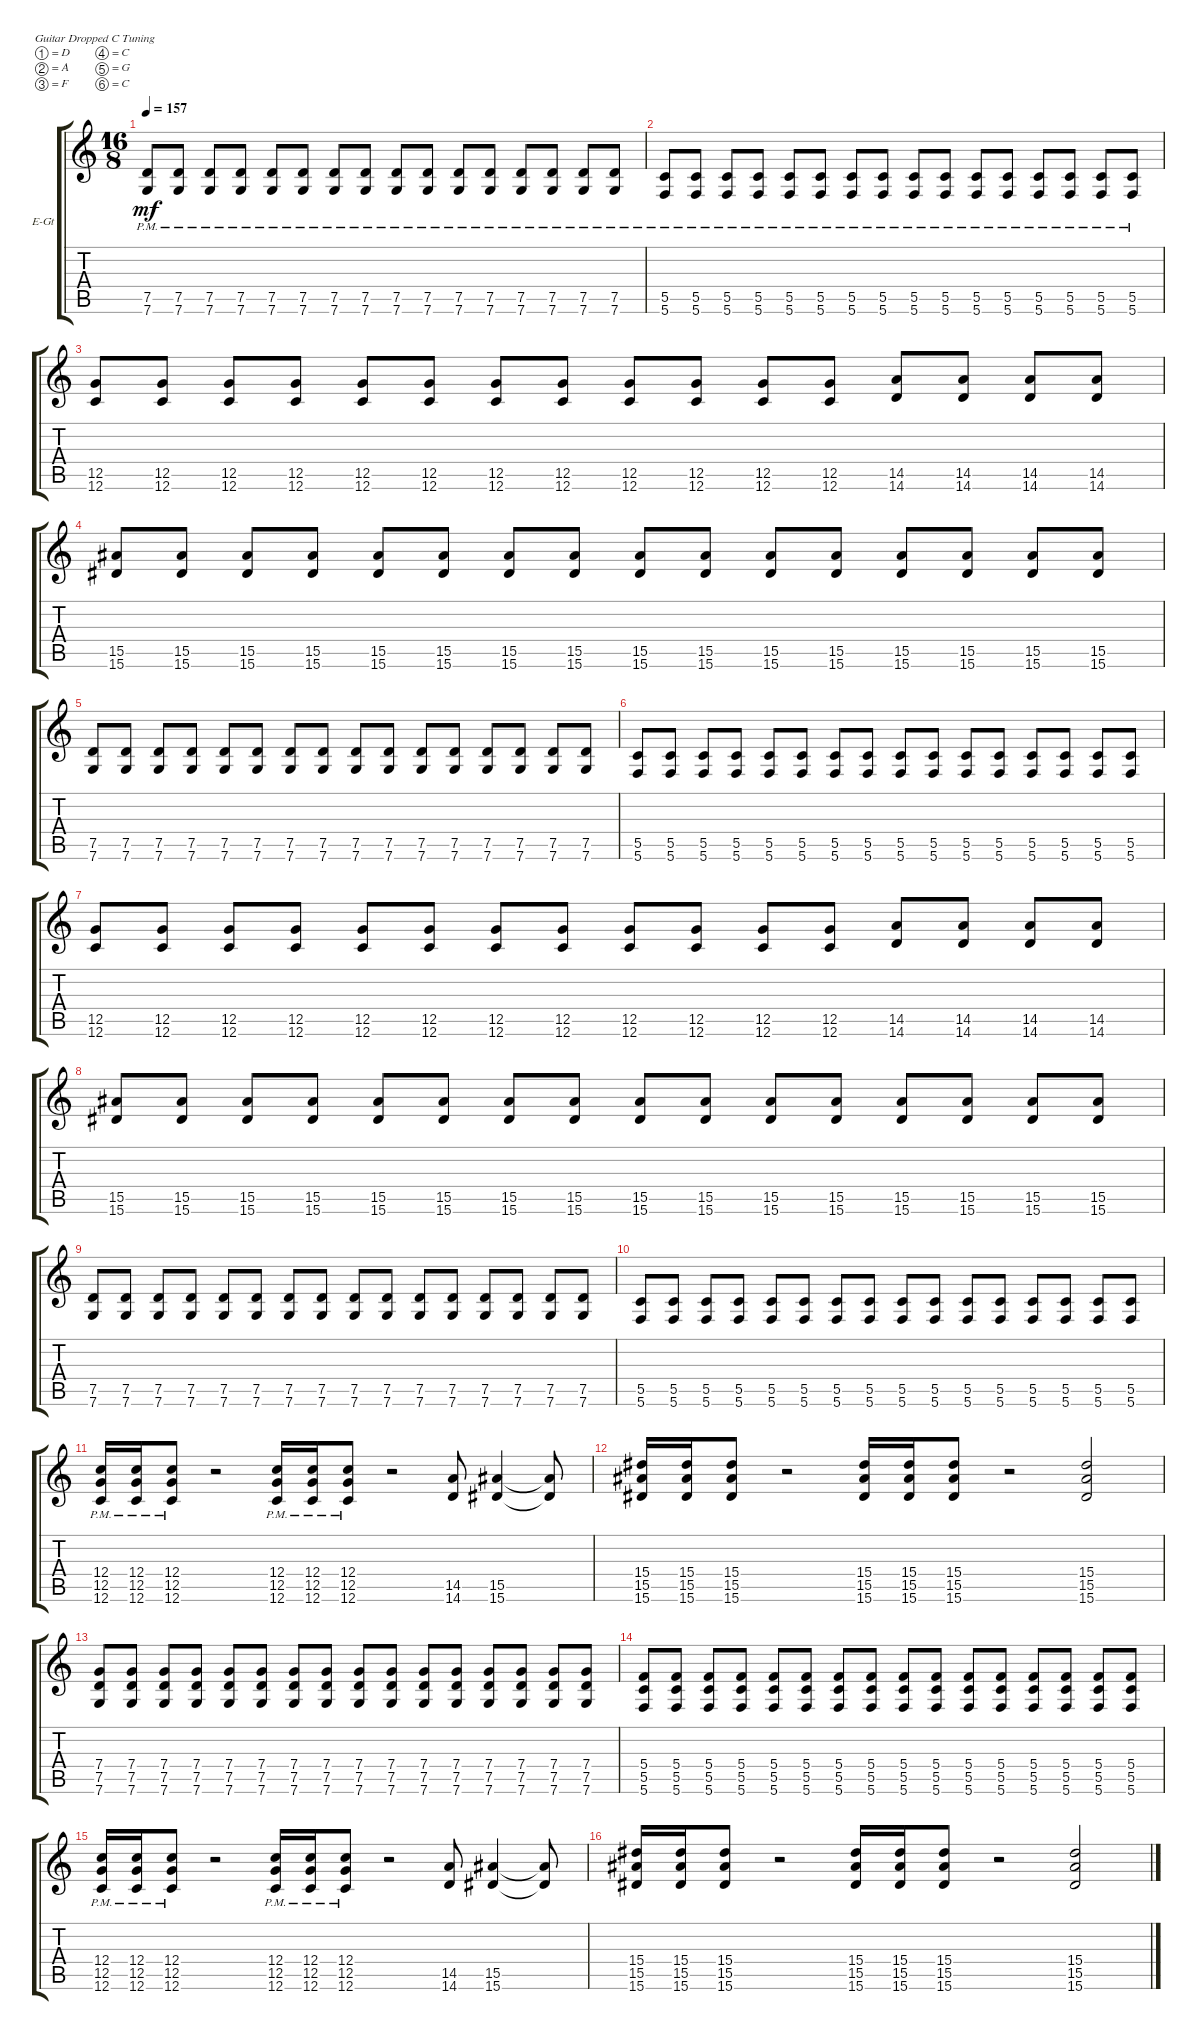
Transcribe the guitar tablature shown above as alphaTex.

\bracketExtendMode groupsimilarinstruments
\firstSystemTrackNameOrientation horizontal
\otherSystemsTrackNameOrientation horizontal
\track ("Electric Guitar 2" "E-Gt") {instrument distortionguitar}
\staff {score tabs}
\tuning (D4 A3 F3 C3 G2 C2)
\ts (16 8)
\tempo 157
\clef g2
\ks c
(7.5{pm} 7.6{pm}).8{dy mf} (7.5{pm} 7.6{pm}).8 (7.5{pm} 7.6{pm}).8 (7.5{pm} 7.6{pm}).8 (7.5{pm} 7.6{pm}).8 (7.5{pm} 7.6{pm}).8 (7.5{pm} 7.6{pm}).8 (7.5{pm} 7.6{pm}).8 (7.5{pm} 7.6{pm}).8 (7.5{pm} 7.6{pm}).8 (7.5{pm} 7.6{pm}).8 (7.5{pm} 7.6{pm}).8 (7.5{pm} 7.6{pm}).8 (7.5{pm} 7.6{pm}).8 (7.5{pm} 7.6{pm}).8 (7.5{pm} 7.6{pm}).8 |
(5.5{pm} 5.6{pm}).8 (5.5{pm} 5.6{pm}).8 (5.5{pm} 5.6{pm}).8 (5.5{pm} 5.6{pm}).8 (5.5{pm} 5.6{pm}).8 (5.5{pm} 5.6{pm}).8 (5.5{pm} 5.6{pm}).8 (5.5{pm} 5.6{pm}).8 (5.5{pm} 5.6{pm}).8 (5.5{pm} 5.6{pm}).8 (5.5{pm} 5.6{pm}).8 (5.5{pm} 5.6{pm}).8 (5.5{pm} 5.6{pm}).8 (5.5{pm} 5.6{pm}).8 (5.5{pm} 5.6{pm}).8 (5.5{pm} 5.6{pm}).8 |
(12.5 12.6).8 (12.5 12.6).8 (12.5 12.6).8 (12.5 12.6).8 (12.5 12.6).8 (12.5 12.6).8 (12.5 12.6).8 (12.5 12.6).8 (12.5 12.6).8 (12.5 12.6).8 (12.5 12.6).8 (12.5 12.6).8 (14.5 14.6).8 (14.5 14.6).8 (14.5 14.6).8 (14.5 14.6).8 |
(15.5 15.6).8 (15.5 15.6).8 (15.5 15.6).8 (15.5 15.6).8 (15.5 15.6).8 (15.5 15.6).8 (15.5 15.6).8 (15.5 15.6).8 (15.5 15.6).8 (15.5 15.6).8 (15.5 15.6).8 (15.5 15.6).8 (15.5 15.6).8 (15.5 15.6).8 (15.5 15.6).8 (15.5 15.6).8 |
(7.5 7.6).8 (7.5 7.6).8 (7.5 7.6).8 (7.5 7.6).8 (7.5 7.6).8 (7.5 7.6).8 (7.5 7.6).8 (7.5 7.6).8 (7.5 7.6).8 (7.5 7.6).8 (7.5 7.6).8 (7.5 7.6).8 (7.5 7.6).8 (7.5 7.6).8 (7.5 7.6).8 (7.5 7.6).8 |
(5.5 5.6).8 (5.5 5.6).8 (5.5 5.6).8 (5.5 5.6).8 (5.5 5.6).8 (5.5 5.6).8 (5.5 5.6).8 (5.5 5.6).8 (5.5 5.6).8 (5.5 5.6).8 (5.5 5.6).8 (5.5 5.6).8 (5.5 5.6).8 (5.5 5.6).8 (5.5 5.6).8 (5.5 5.6).8 |
(12.5 12.6).8 (12.5 12.6).8 (12.5 12.6).8 (12.5 12.6).8 (12.5 12.6).8 (12.5 12.6).8 (12.5 12.6).8 (12.5 12.6).8 (12.5 12.6).8 (12.5 12.6).8 (12.5 12.6).8 (12.5 12.6).8 (14.5 14.6).8 (14.5 14.6).8 (14.5 14.6).8 (14.5 14.6).8 |
(15.5 15.6).8 (15.5 15.6).8 (15.5 15.6).8 (15.5 15.6).8 (15.5 15.6).8 (15.5 15.6).8 (15.5 15.6).8 (15.5 15.6).8 (15.5 15.6).8 (15.5 15.6).8 (15.5 15.6).8 (15.5 15.6).8 (15.5 15.6).8 (15.5 15.6).8 (15.5 15.6).8 (15.5 15.6).8 |
(7.5 7.6).8 (7.5 7.6).8 (7.5 7.6).8 (7.5 7.6).8 (7.5 7.6).8 (7.5 7.6).8 (7.5 7.6).8 (7.5 7.6).8 (7.5 7.6).8 (7.5 7.6).8 (7.5 7.6).8 (7.5 7.6).8 (7.5 7.6).8 (7.5 7.6).8 (7.5 7.6).8 (7.5 7.6).8 |
(5.5 5.6).8 (5.5 5.6).8 (5.5 5.6).8 (5.5 5.6).8 (5.5 5.6).8 (5.5 5.6).8 (5.5 5.6).8 (5.5 5.6).8 (5.5 5.6).8 (5.5 5.6).8 (5.5 5.6).8 (5.5 5.6).8 (5.5 5.6).8 (5.5 5.6).8 (5.5 5.6).8 (5.5 5.6).8 |
(12.4{pm} 12.5{pm} 12.6{pm}).16 (12.4{pm} 12.5{pm} 12.6{pm}).16 (12.4{pm} 12.5{pm} 12.6{pm}).8 r.2 (12.4{pm} 12.5{pm} 12.6{pm}).16 (12.4{pm} 12.5{pm} 12.6{pm}).16 (12.4{pm} 12.5{pm} 12.6{pm}).8 r.2 (14.5 14.6).8 (15.5 15.6).4 (15.5{t} 15.6{t}).8 |
(15.4 15.5 15.6).16 (15.4 15.5 15.6).16 (15.4 15.5 15.6).8 r.2 (15.4 15.5 15.6).16 (15.4 15.5 15.6).16 (15.4 15.5 15.6).8 r.2 (15.4 15.5 15.6).2 |
(7.4 7.5 7.6).8 (7.4 7.5 7.6).8 (7.4 7.5 7.6).8 (7.4 7.5 7.6).8 (7.4 7.5 7.6).8 (7.4 7.5 7.6).8 (7.4 7.5 7.6).8 (7.4 7.5 7.6).8 (7.4 7.5 7.6).8 (7.4 7.5 7.6).8 (7.4 7.5 7.6).8 (7.4 7.5 7.6).8 (7.4 7.5 7.6).8 (7.4 7.5 7.6).8 (7.4 7.5 7.6).8 (7.4 7.5 7.6).8 |
(5.4 5.5 5.6).8 (5.4 5.5 5.6).8 (5.4 5.5 5.6).8 (5.4 5.5 5.6).8 (5.4 5.5 5.6).8 (5.4 5.5 5.6).8 (5.4 5.5 5.6).8 (5.4 5.5 5.6).8 (5.4 5.5 5.6).8 (5.4 5.5 5.6).8 (5.4 5.5 5.6).8 (5.4 5.5 5.6).8 (5.4 5.5 5.6).8 (5.4 5.5 5.6).8 (5.4 5.5 5.6).8 (5.4 5.5 5.6).8 |
(12.4{pm} 12.5{pm} 12.6{pm}).16 (12.4{pm} 12.5{pm} 12.6{pm}).16 (12.4{pm} 12.5{pm} 12.6{pm}).8 r.2 (12.4{pm} 12.5{pm} 12.6{pm}).16 (12.4{pm} 12.5{pm} 12.6{pm}).16 (12.4{pm} 12.5{pm} 12.6{pm}).8 r.2 (14.5 14.6).8 (15.5 15.6).4 (15.5{t} 15.6{t}).8 |
(15.4 15.5 15.6).16 (15.4 15.5 15.6).16 (15.4 15.5 15.6).8 r.2 (15.4 15.5 15.6).16 (15.4 15.5 15.6).16 (15.4 15.5 15.6).8 r.2 (15.4 15.5 15.6).2
